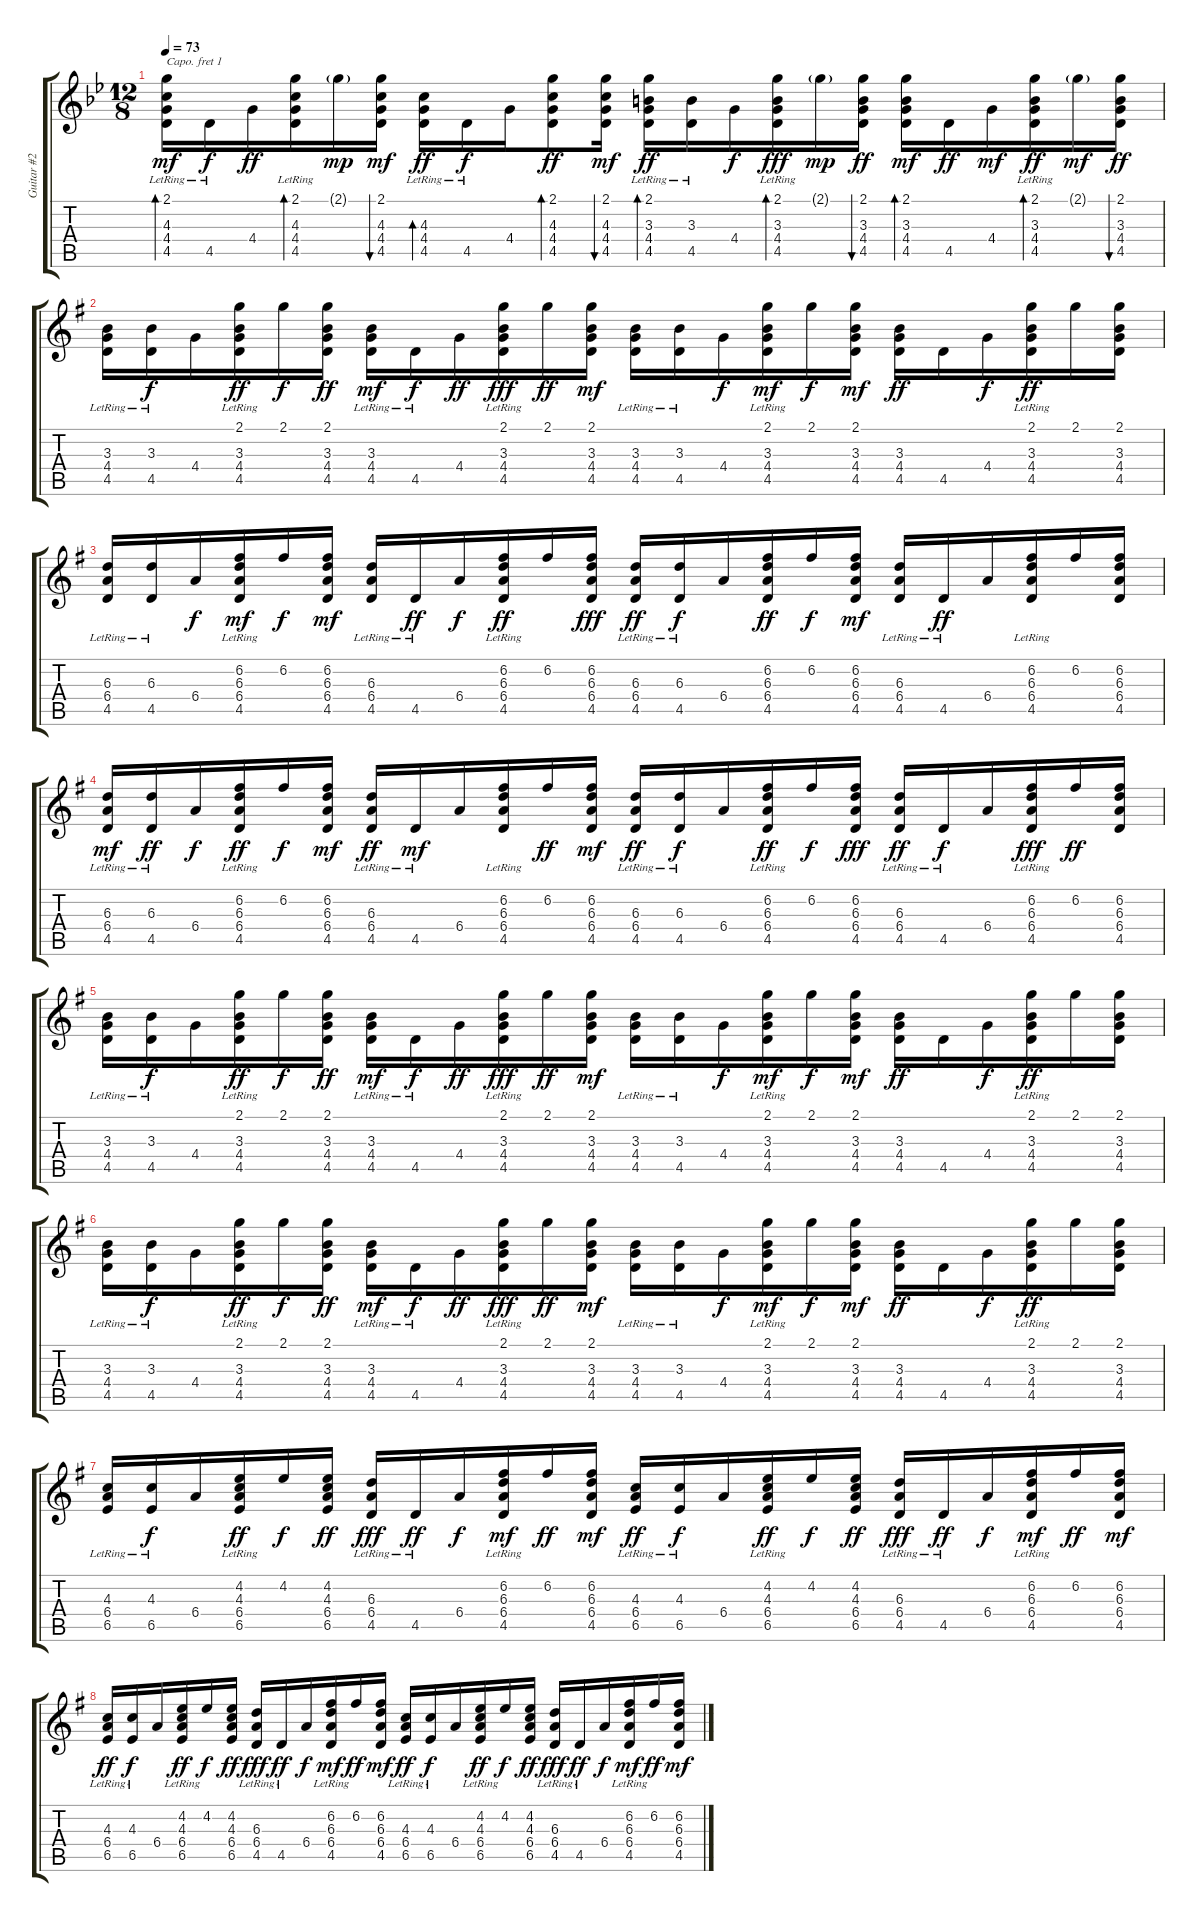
\track ("Guitar #2" "Guitar #2") {instrument acousticguitarnylon}
\staff {score tabs}
\capo 1
\tuning (E4 B3 G3 D3 A2 E2) {hide}
\ts (12 8)
\tempo 73
\clef g2
\ks bb
(2.1{lr} 4.3{lr} 4.4{lr} 4.5{lr}).16{bd 60 dy mf} 4.5{lr}.16{dy f} 4.4.16{dy ff} (2.1{lr} 4.3{lr} 4.4{lr} 4.5{lr}).16{bd 60} 2.1{g}.16{dy mp} (2.1 4.3 4.4 4.5).16{bu 60 dy mf} (4.3{lr} 4.4{lr} 4.5{lr}).16{bd 60 dy ff} 4.5{lr}.16{dy f} 4.4.16 (2.1 4.3 4.4 4.5).8{bd 60 dy ff} (2.1 4.3 4.4 4.5).16{bu 60 dy mf} (2.1{lr} 3.3{lr} 4.4{lr} 4.5{lr}).16{bd 60 dy ff} (3.3{lr} 4.5{lr}).16 4.4.16{dy f} (2.1{lr} 3.3{lr} 4.4{lr} 4.5{lr}).16{bd 60 dy fff} 2.1{g}.16{dy mp} (2.1 3.3 4.4 4.5).16{bu 60 dy ff} (2.1 3.3 4.4 4.5).16{bd 60 dy mf} 4.5.16{dy ff} 4.4.16{dy mf} (2.1{lr} 3.3{lr} 4.4{lr} 4.5{lr}).16{bd 60 dy ff} 2.1{g}.16{dy mf} (2.1 3.3 4.4 4.5).16{bu 60 dy ff} |
\ks g
(3.3{lr} 4.4{lr} 4.5{lr}).16 (3.3{lr} 4.5{lr}).16{dy f} 4.4.16 (2.1{lr} 3.3{lr} 4.4{lr} 4.5{lr}).16{dy ff} 2.1.16{dy f} (2.1 3.3 4.4 4.5).16{dy ff} (3.3{lr} 4.4{lr} 4.5{lr}).16{dy mf} 4.5{lr}.16{dy f} 4.4.16{dy ff} (2.1{lr} 3.3{lr} 4.4{lr} 4.5{lr}).16{dy fff} 2.1.16{dy ff} (2.1 3.3 4.4 4.5).16{dy mf} (3.3{lr} 4.4{lr} 4.5{lr}).16 (3.3{lr} 4.5{lr}).16 4.4.16{dy f} (2.1{lr} 3.3{lr} 4.4{lr} 4.5{lr}).16{dy mf} 2.1.16{dy f} (2.1 3.3 4.4 4.5).16{dy mf} (3.3 4.4 4.5).16{dy ff} 4.5.16 4.4.16{dy f} (2.1{lr} 3.3{lr} 4.4{lr} 4.5{lr}).16{dy ff} 2.1.16 (2.1 3.3 4.4 4.5).16 |
(6.3{lr} 6.4{lr} 4.5{lr}).16 (6.3{lr} 4.5{lr}).16 6.4.16{dy f} (6.2{lr} 6.3{lr} 6.4{lr} 4.5{lr}).16{dy mf} 6.2.16{dy f} (6.2 6.3 6.4 4.5).16{dy mf} (6.3{lr} 6.4{lr} 4.5{lr}).16 4.5{lr}.16{dy ff} 6.4.16{dy f} (6.2{lr} 6.3{lr} 6.4{lr} 4.5{lr}).16{dy ff} 6.2.16 (6.2 6.3 6.4 4.5).16{dy fff} (6.3{lr} 6.4{lr} 4.5{lr}).16{dy ff} (6.3{lr} 4.5{lr}).16{dy f} 6.4.16 (6.2 6.3 6.4 4.5).16{dy ff} 6.2.16{dy f} (6.2 6.3 6.4 4.5).16{dy mf} (6.3{lr} 6.4{lr} 4.5{lr}).16 4.5{lr}.16{dy ff} 6.4.16 (6.2{lr} 6.3{lr} 6.4{lr} 4.5{lr}).16 6.2.16 (6.2 6.3 6.4 4.5).16 |
(6.3{lr} 6.4{lr} 4.5{lr}).16{dy mf} (6.3{lr} 4.5{lr}).16{dy ff} 6.4.16{dy f} (6.2{lr} 6.3{lr} 6.4{lr} 4.5{lr}).16{dy ff} 6.2.16{dy f} (6.2 6.3 6.4 4.5).16{dy mf} (6.3{lr} 6.4{lr} 4.5{lr}).16{dy ff} 4.5{lr}.16{dy mf} 6.4.16 (6.2{lr} 6.3{lr} 6.4{lr} 4.5{lr}).16 6.2.16{dy ff} (6.2 6.3 6.4 4.5).16{dy mf} (6.3{lr} 6.4{lr} 4.5{lr}).16{dy ff} (6.3{lr} 4.5{lr}).16{dy f} 6.4.16 (6.2{lr} 6.3{lr} 6.4{lr} 4.5{lr}).16{dy ff} 6.2.16{dy f} (6.2 6.3 6.4 4.5).16{dy fff} (6.3{lr} 6.4{lr} 4.5{lr}).16{dy ff} 4.5{lr}.16{dy f} 6.4.16 (6.2{lr} 6.3{lr} 6.4{lr} 4.5{lr}).16{dy fff} 6.2.16{dy ff} (6.2 6.3 6.4 4.5).16 |
(3.3{lr} 4.4{lr} 4.5{lr}).16 (3.3{lr} 4.5{lr}).16{dy f} 4.4.16 (2.1{lr} 3.3{lr} 4.4{lr} 4.5{lr}).16{dy ff} 2.1.16{dy f} (2.1 3.3 4.4 4.5).16{dy ff} (3.3{lr} 4.4{lr} 4.5{lr}).16{dy mf} 4.5{lr}.16{dy f} 4.4.16{dy ff} (2.1{lr} 3.3{lr} 4.4{lr} 4.5{lr}).16{dy fff} 2.1.16{dy ff} (2.1 3.3 4.4 4.5).16{dy mf} (3.3{lr} 4.4{lr} 4.5{lr}).16 (3.3{lr} 4.5{lr}).16 4.4.16{dy f} (2.1{lr} 3.3{lr} 4.4{lr} 4.5{lr}).16{dy mf} 2.1.16{dy f} (2.1 3.3 4.4 4.5).16{dy mf} (3.3 4.4 4.5).16{dy ff} 4.5.16 4.4.16{dy f} (2.1{lr} 3.3{lr} 4.4{lr} 4.5{lr}).16{dy ff} 2.1.16 (2.1 3.3 4.4 4.5).16 |
(3.3{lr} 4.4{lr} 4.5{lr}).16 (3.3{lr} 4.5{lr}).16{dy f} 4.4.16 (2.1{lr} 3.3{lr} 4.4{lr} 4.5{lr}).16{dy ff} 2.1.16{dy f} (2.1 3.3 4.4 4.5).16{dy ff} (3.3{lr} 4.4{lr} 4.5{lr}).16{dy mf} 4.5{lr}.16{dy f} 4.4.16{dy ff} (2.1{lr} 3.3{lr} 4.4{lr} 4.5{lr}).16{dy fff} 2.1.16{dy ff} (2.1 3.3 4.4 4.5).16{dy mf} (3.3{lr} 4.4{lr} 4.5{lr}).16 (3.3{lr} 4.5{lr}).16 4.4.16{dy f} (2.1{lr} 3.3{lr} 4.4{lr} 4.5{lr}).16{dy mf} 2.1.16{dy f} (2.1 3.3 4.4 4.5).16{dy mf} (3.3 4.4 4.5).16{dy ff} 4.5.16 4.4.16{dy f} (2.1{lr} 3.3{lr} 4.4{lr} 4.5{lr}).16{dy ff} 2.1.16 (2.1 3.3 4.4 4.5).16 |
(4.3{lr} 6.4{lr} 6.5{lr}).16 (4.3{lr} 6.5{lr}).16{dy f} 6.4.16 (4.2{lr} 4.3{lr} 6.4{lr} 6.5{lr}).16{dy ff} 4.2.16{dy f} (4.2 4.3 6.4 6.5).16{dy ff} (6.3{lr} 6.4{lr} 4.5{lr}).16{dy fff} 4.5{lr}.16{dy ff} 6.4.16{dy f} (6.2{lr} 6.3{lr} 6.4{lr} 4.5{lr}).16{dy mf} 6.2.16{dy ff} (6.2 6.3 6.4 4.5).16{dy mf} (4.3{lr} 6.4{lr} 6.5{lr}).16{dy ff} (4.3{lr} 6.5{lr}).16{dy f} 6.4.16 (4.2{lr} 4.3{lr} 6.4{lr} 6.5{lr}).16{dy ff} 4.2.16{dy f} (4.2 4.3 6.4 6.5).16{dy ff} (6.3{lr} 6.4{lr} 4.5{lr}).16{dy fff} 4.5{lr}.16{dy ff} 6.4.16{dy f} (6.2{lr} 6.3{lr} 6.4{lr} 4.5{lr}).16{dy mf} 6.2.16{dy ff} (6.2 6.3 6.4 4.5).16{dy mf} |
(4.3{lr} 6.4{lr} 6.5{lr}).16{dy ff} (4.3{lr} 6.5{lr}).16{dy f} 6.4.16 (4.2{lr} 4.3{lr} 6.4{lr} 6.5{lr}).16{dy ff} 4.2.16{dy f} (4.2 4.3 6.4 6.5).16{dy ff} (6.3{lr} 6.4{lr} 4.5{lr}).16{dy fff} 4.5{lr}.16{dy ff} 6.4.16{dy f} (6.2{lr} 6.3{lr} 6.4{lr} 4.5{lr}).16{dy mf} 6.2.16{dy ff} (6.2 6.3 6.4 4.5).16{dy mf} (4.3{lr} 6.4{lr} 6.5{lr}).16{dy ff} (4.3{lr} 6.5{lr}).16{dy f} 6.4.16 (4.2{lr} 4.3{lr} 6.4{lr} 6.5{lr}).16{dy ff} 4.2.16{dy f} (4.2 4.3 6.4 6.5).16{dy ff} (6.3{lr} 6.4{lr} 4.5{lr}).16{dy fff} 4.5{lr}.16{dy ff} 6.4.16{dy f} (6.2{lr} 6.3{lr} 6.4{lr} 4.5{lr}).16{dy mf} 6.2.16{dy ff} (6.2 6.3 6.4 4.5).16{dy mf}
